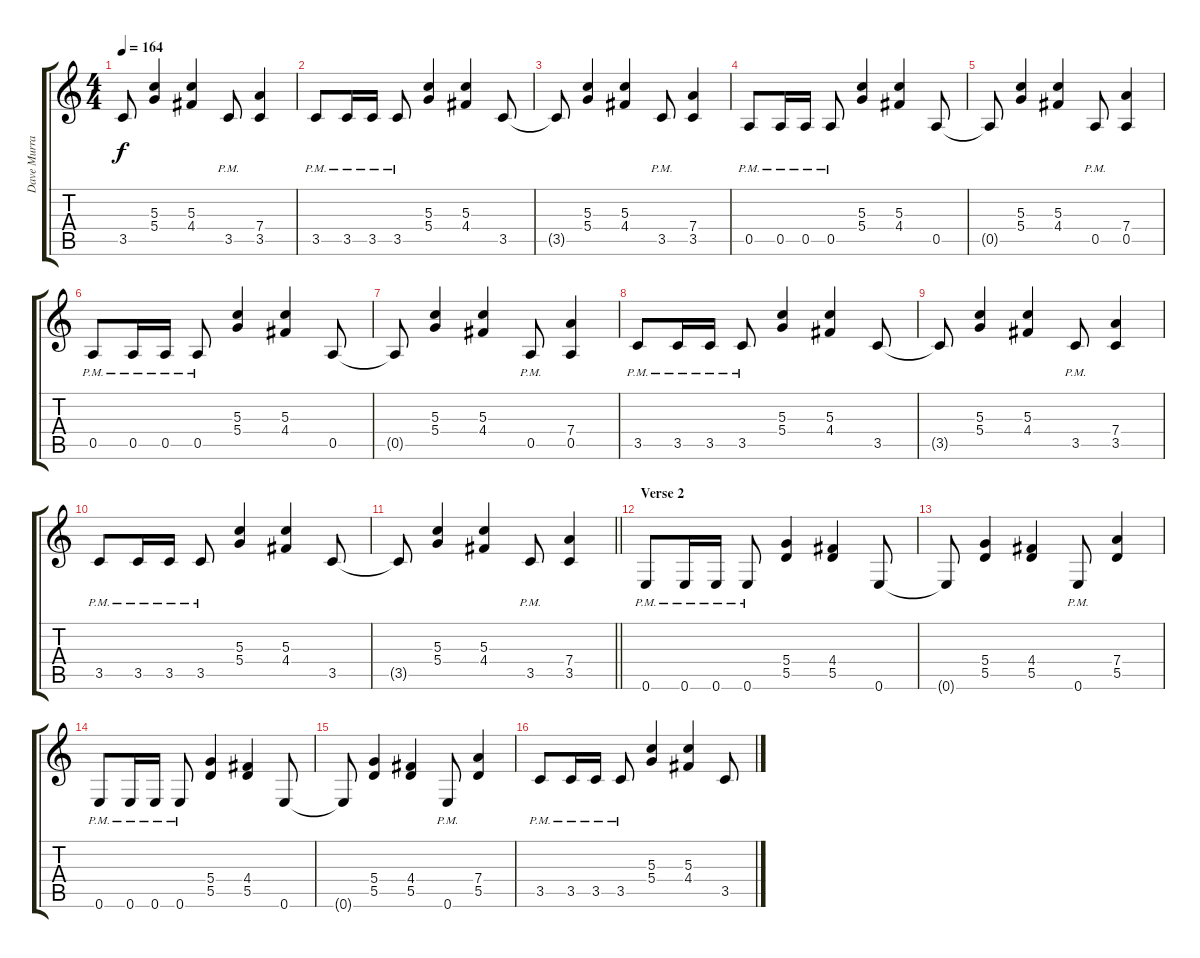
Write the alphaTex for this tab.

\track ("Dave Murray" "Dave Murra") {instrument overdrivenguitar}
\staff {score tabs}
\tuning (E4 B3 G3 D3 A2 E2) {hide}
\ts (4 4)
\tempo 164
\clef g2
\ks c
3.5{t}.8{dy f} (5.3 5.4).4 (5.3 4.4).4 3.5{pm}.8 (7.4 3.5).4 |
3.5{pm}.8 3.5{pm}.16 3.5{pm}.16 3.5{pm}.8 (5.3 5.4).4 (5.3 4.4).4 3.5.8 |
3.5{t}.8 (5.3 5.4).4 (5.3 4.4).4 3.5{pm}.8 (7.4 3.5).4 |
0.5{pm}.8 0.5{pm}.16 0.5{pm}.16 0.5{pm}.8 (5.3 5.4).4 (5.3 4.4).4 0.5.8 |
0.5{t}.8 (5.3 5.4).4 (5.3 4.4).4 0.5{pm}.8 (7.4 0.5).4 |
0.5{pm}.8 0.5{pm}.16 0.5{pm}.16 0.5{pm}.8 (5.3 5.4).4 (5.3 4.4).4 0.5.8 |
0.5{t}.8 (5.3 5.4).4 (5.3 4.4).4 0.5{pm}.8 (7.4 0.5).4 |
3.5{pm}.8 3.5{pm}.16 3.5{pm}.16 3.5{pm}.8 (5.3 5.4).4 (5.3 4.4).4 3.5.8 |
3.5{t}.8 (5.3 5.4).4 (5.3 4.4).4 3.5{pm}.8 (7.4 3.5).4 |
3.5{pm}.8 3.5{pm}.16 3.5{pm}.16 3.5{pm}.8 (5.3 5.4).4 (5.3 4.4).4 3.5.8 |
\barLineRight lightlight
3.5{t}.8 (5.3 5.4).4 (5.3 4.4).4 3.5{pm}.8 (7.4 3.5).4 |
\section ("" "Verse 2")
0.6{pm}.8 0.6{pm}.16 0.6{pm}.16 0.6{pm}.8 (5.4 5.5).4 (4.4 5.5).4 0.6.8 |
0.6{t}.8 (5.4 5.5).4 (4.4 5.5).4 0.6{pm}.8 (7.4 5.5).4 |
0.6{pm}.8 0.6{pm}.16 0.6{pm}.16 0.6{pm}.8 (5.4 5.5).4 (4.4 5.5).4 0.6.8 |
0.6{t}.8 (5.4 5.5).4 (4.4 5.5).4 0.6{pm}.8 (7.4 5.5).4 |
3.5{pm}.8 3.5{pm}.16 3.5{pm}.16 3.5{pm}.8 (5.3 5.4).4 (5.3 4.4).4 3.5.8
